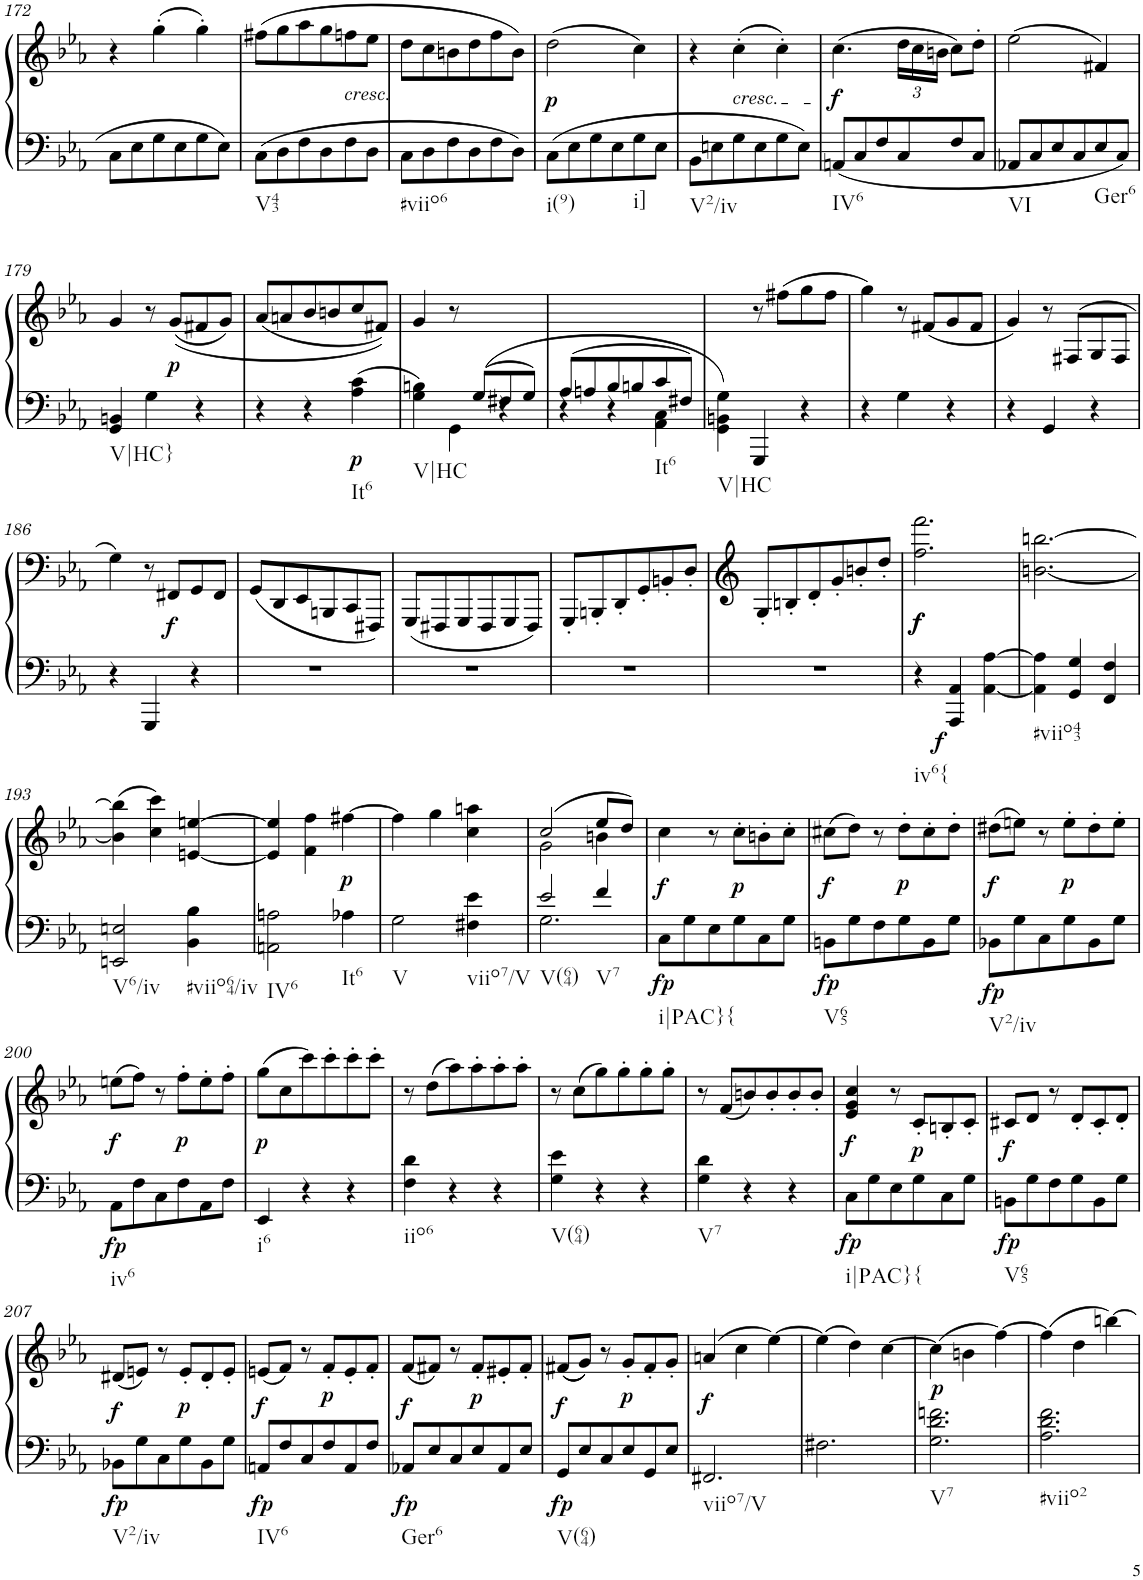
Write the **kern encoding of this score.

**kern	**kern	**dynam
*part1	*part1	*part1
*staff2	*staff1	*staff1/2
*I"Piano	*	*
*I'Pno.	*	*
!!LO:PB:g=z
*clefF4	*clefG2	*
*k[b-e-a-]	*k[b-e-a-]	*
*M3/4	*M3/4	*
=172	=172	=172
8C\L	4r	.
8E-\	.	.
8G\	(4gg'\	.
8E-\	.	.
8G\	4gg'\)	.
8E-\J	.	.
=173	=173	=173
!LO:TX:b:t=V43	!	!
8C\L	(8ff#X\L	.
8D\	8gg\	.
8F\	8aa-\	.
8D\	8gg\	.
!	!LO:TX:b:i:t=cresc.	!
8F\	8ffn\	.
8D\J	8ee-\J	.
=174	=174	=174
!LO:TX:b:t=#viio6	!	!
8C\L	8dd\L	.
8D\	8cc\	.
8F\	8bn\	.
8D\	8dd\	.
8F\	8ff\	.
8D\J	8b\J)	.
=175	=175	=175
!LO:TX:b:t=i(9)	!	!
!	!	!LO:DY:b
8C\L	(2dd\	p
8E-\	.	.
8G\	.	.
8E-\	.	.
!LO:TX:b:t=i]	!	!
8G\	4cc\)	.
8E-\J	.	.
=176	=176	=176
!LO:TX:b:t=V2/iv	!	!
8BB-\L	4r	.
8En\	.	.
!	!LO:TX:b:i:t=cresc.	!
8G\	(4cc'\	.
8E\	.	.
8G\	4cc'\)	.
8E\J	.	.
=177	=177	=177
!LO:TX:b:t=IV6	!	!
!	!	!LO:DY:b
8AAn/L	(4.cc\	f
8C/	.	.
8F/	.	.
*	*Xbrackettup	*
8C/	24dd\LL	.
.	24cc\	.
.	24bn\JJ	.
8F/	8cc\L)	.
8C/J	8dd'\J	.
=178	=178	=178
!LO:TX:b:t=VI	!	!
8AA-X/L	(2ee-\	.
8C/	.	.
8E-/	.	.
8C/	.	.
!LO:TX:b:t=Ger6	!	!
8E-/	4f#X/)	.
8C/J	.	.
!!LO:LB:g=z
=179	=179	=179
!LO:TX:b:t=V|HC}	!	!
4GG/ 4BBn/	4g/	.
4G\	8r	.
!	!	!LO:DY:b
.	((<8g/L	p
4r	8f#X/	.
.	8g/J)	.
=180	=180	=180
4r	(8a-/L	.
.	8an/	.
4r	8b-/	.
.	8bn/	.
!LO:TX:b:t=It6	!	!
!	!	!LO:DY:b=2
4A-\ 4c\	8cc/	p
.	8f#X/J))	.
=181	=181	=181
*^	*	*
!LO:TX:b:t=V|HC	!	!	!
4.ryy	4G\ 4Bn\	4g/	.
.	4GG\	8r	.
8G/L	.	4.ryy	.
8F#X/	4r	.	.
8G/J	.	.	.
=182	=182	=182	=182
8A-/L	4r	2.ryy	.
8An/	.	.	.
8B-/	4r	.	.
8Bn/	.	.	.
!LO:TX:b:t=It6	!	!	!
8c/	4AA-\ 4C\	.	.
8F#X/J	.	.	.
=183	=183	=183	=183
!LO:TX:b:t=V|HC	!	!	!
4G\	4GG\ 4BBn\	4ryy	.
2ryy	4GGG/	8r	.
.	.	(8ff#X\L	.
.	4r	8gg\	.
.	.	8ff#\J	.
*v	*v	*	*
=184	=184	=184
4r	4gg\)	.
4G\	8r	.
.	(8f#X/L	.
4r	8g/	.
.	8f#/J	.
=185	=185	=185
4r	4g/)	.
4GG/	8r	.
.	(8F#X/L	.
4r	8G/	.
.	8F#/J	.
!!LO:LB:g=z
=186	=186	=186
4r	4G\)	.
4GGG/	8r	.
!	!	!LO:DY:b
.	8FF#X/L	f
4r	8GG/	.
.	8FF#/J	.
=187	=187	=187
2.r	(8GG/L	.
.	8DD/	.
.	8EE-/	.
.	8BBBn/	.
.	8CC/	.
.	8FFF#X/J)	.
=188	=188	=188
2.r	(8GGG/L	.
.	8FFF#X/	.
.	8GGG/	.
.	8FFF#/	.
.	8GGG/	.
.	8FFF#/J)	.
=189	=189	=189
2.r	8GGG'/L	.
.	8BBBn'/	.
.	8DD'/	.
.	8GG'/	.
.	8BBn'/	.
.	8D'/J	.
=190	=190	=190
2.r	8G'/L	.
.	8Bn'/	.
.	8d'/	.
.	8g'/	.
.	8bn'/	.
.	8dd'/J	.
=191	=191	=191
!LO:TX:b:t=iv6{	!	!
!	!	!LO:DY:b
!	!	!LO:DY:n=1:b
4r	2.ff\ 2.fff\	f f
!	!	!LO:DY:n=2:b=2
4AAA-/ 4AA-/	.	f
[4AA-\ [4A-\	.	.
=192	=192	=192
!LO:TX:b:t=#viio43	!	!
4AA-\] 4A-\]	[2.bn\ [2.bbn\	.
4GG/ 4G/	.	.
4FF/ 4F/	.	.
!!LO:LB:g=z
=193	=193	=193
!LO:TX:b:t=V6/iv	!	!
2EEn/ 2En/	(4b\] 4bb\]	.
.	4cc\ 4ccc\)	.
!LO:TX:b:t=#viio64/iv	!	!
4BB-\ 4B-\	[4en/ [4een/	.
=194	=194	=194
!LO:TX:b:t=IV6	!	!
2AAn\ 2An\	4e/] 4ee/]	.
.	4f\ 4ff\	.
!LO:TX:b:t=It6	!	!
!	!	!LO:DY:b
4A-X\	[4ff#X\	p
=195	=195	=195
!LO:TX:b:t=V	!	!
2G\	4ff#\]	.
.	4gg\	.
!LO:TX:b:t=viio7/V	!	!
4F#X\ 4e-\	4cc\ 4aan\	.
=196	=196	=196
*^	*^	*
!LO:TX:b:t=V(64)	!	!	!	!
2e-/	2.G\	(2cc/	2g\	.
!LO:TX:b:t=V7	!	!	!	!
4f/	.	8ee-/L	4bn\	.
.	.	8dd/J)	.	.
*v	*v	*	*	*
*	*v	*v	*
=197	=197	=197
!LO:TX:b:t=i|PAC}{	!	!
!	!	!LO:DY:b=2
!	!	!LO:DY:n=1:b
8C\L	4cc\	fp f
8G\	.	.
8E-\	8r	.
!	!	!LO:DY:n=2:b
8G\	8cc'\L	p
8C\	8bn'\	.
8G\J	8cc'\J	.
=198	=198	=198
!LO:TX:b:t=V65	!	!
!	!	!LO:DY:b=2
!	!	!LO:DY:n=1:b
8BBn\L	(8cc#X\L	fp f
8G\	8dd\J)	.
8F\	8r	.
!	!	!LO:DY:n=2:b
8G\	8dd'\L	p
8BB\	8cc#'\	.
8G\J	8dd'\J	.
=199	=199	=199
!LO:TX:b:t=V2/iv	!	!
!	!	!LO:DY:b=2
!	!	!LO:DY:n=1:b
8BB-X\L	(8dd#X\L	fp f
8G\	8een\J)	.
8C\	8r	.
!	!	!LO:DY:n=2:b
8G\	8ee'\L	p
8BB-\	8dd#'\	.
8G\J	8ee'\J	.
!!LO:LB:g=z
=200	=200	=200
!LO:TX:b:t=iv6	!	!
!	!	!LO:DY:b=2
!	!	!LO:DY:n=1:b
8AA-\L	(8een\L	fp f
8F\	8ff\J)	.
8C\	8r	.
!	!	!LO:DY:n=2:b
8F\	8ff'\L	p
8AA-\	8ee'\	.
8F\J	8ff'\J	.
=201	=201	=201
!LO:TX:b:t=i6	!	!
!	!	!LO:DY:b
4EE-/	(8gg\L	p
.	8cc\	.
4r	8ccc\)	.
.	8ccc'\	.
4r	8ccc'\	.
.	8ccc'\J	.
=202	=202	=202
!LO:TX:b:t=iio6	!	!
4F\ 4d\	8r	.
.	(8dd\L	.
4r	8aa-\)	.
.	8aa-'\	.
4r	8aa-'\	.
.	8aa-'\J	.
=203	=203	=203
!LO:TX:b:t=V(64)	!	!
4G\ 4e-\	8r	.
.	(8cc\L	.
4r	8gg\)	.
.	8gg'\	.
4r	8gg'\	.
.	8gg'\J	.
=204	=204	=204
!LO:TX:b:t=V7	!	!
4G\ 4d\	8r	.
.	(8f/L	.
4r	8bn/)	.
.	8b'/	.
4r	8b'/	.
.	8b'/J	.
=205	=205	=205
!LO:TX:b:t=i|PAC}{	!	!
!	!	!LO:DY:b=2
!	!	!LO:DY:n=1:b
8C\L	4e-/ 4g/ 4cc/	fp f
8G\	.	.
8E-\	8r	.
!	!	!LO:DY:n=2:b
8G\	8c'/L	p
8C\	8Bn'/	.
8G\J	8c'/J	.
=206	=206	=206
!LO:TX:b:t=V65	!	!
!	!	!LO:DY:b=2
!	!	!LO:DY:n=1:b
8BBn\L	8c#X/L	fp f
8G\	8d/J	.
8F\	8r	.
8G\	8d'/L	.
8BB\	8c#'/	.
8G\J	8d'/J	.
!!LO:LB:g=z
=207	=207	=207
!LO:TX:b:t=V2/iv	!	!
!	!	!LO:DY:b=2
!	!	!LO:DY:n=1:b
8BB-X\L	(8d#X/L	fp f
8G\	8en/J)	.
8C\	8r	.
!	!	!LO:DY:n=2:b
8G\	8e'/L	p
8BB-\	8d#'/	.
8G\J	8e'/J	.
=208	=208	=208
!LO:TX:b:t=IV6	!	!
!	!	!LO:DY:b=2
!	!	!LO:DY:n=1:b
8AAn/L	(8en/L	fp f
8F/	8f/J)	.
8C/	8r	.
!	!	!LO:DY:n=2:b
8F/	8f'/L	p
8AA/	8e'/	.
8F/J	8f'/J	.
=209	=209	=209
!LO:TX:b:t=Ger6	!	!
!	!	!LO:DY:b=2
!	!	!LO:DY:n=1:b
8AA-X/L	(8f/L	fp f
8E-/	8f#X/J)	.
8C/	8r	.
!	!	!LO:DY:n=2:b
8E-/	8f#'/L	p
8AA-/	8e#X'/	.
8E-/J	8f#'/J	.
=210	=210	=210
!LO:TX:b:t=V(64)	!	!
!	!	!LO:DY:b=2
!	!	!LO:DY:n=1:b
8GG/L	((8f#X/L	fp f
8E-/	8g/J))	.
8C/	8r	.
!	!	!LO:DY:n=2:b
8E-/	8g'/L	p
8GG/	8f#'/	.
8E-/J	8g'/J	.
=211	=211	=211
!LO:TX:b:t=viio7/V	!	!
!	!	!LO:DY:b
2.FF#X/	(4an/	f
.	4cc\	.
.	[4ee-\)	.
=212	=212	=212
2.F#X\	(4ee-\]	.
.	4dd\)	.
.	[4cc\	.
=213	=213	=213
!LO:TX:b:t=V7	!	!
!	!	!LO:DY:b
2.G\ 2.d\ 2.fn\	(4cc\]	p
.	4bn\	.
.	[4ff\)	.
=214	=214	=214
!LO:TX:b:t=#viio2	!	!
2.A-\ 2.d\ 2.f\	(4ff\]	.
.	4dd\	.
.	[4bbn\)	.
=	=	=
*-	*-	*-
